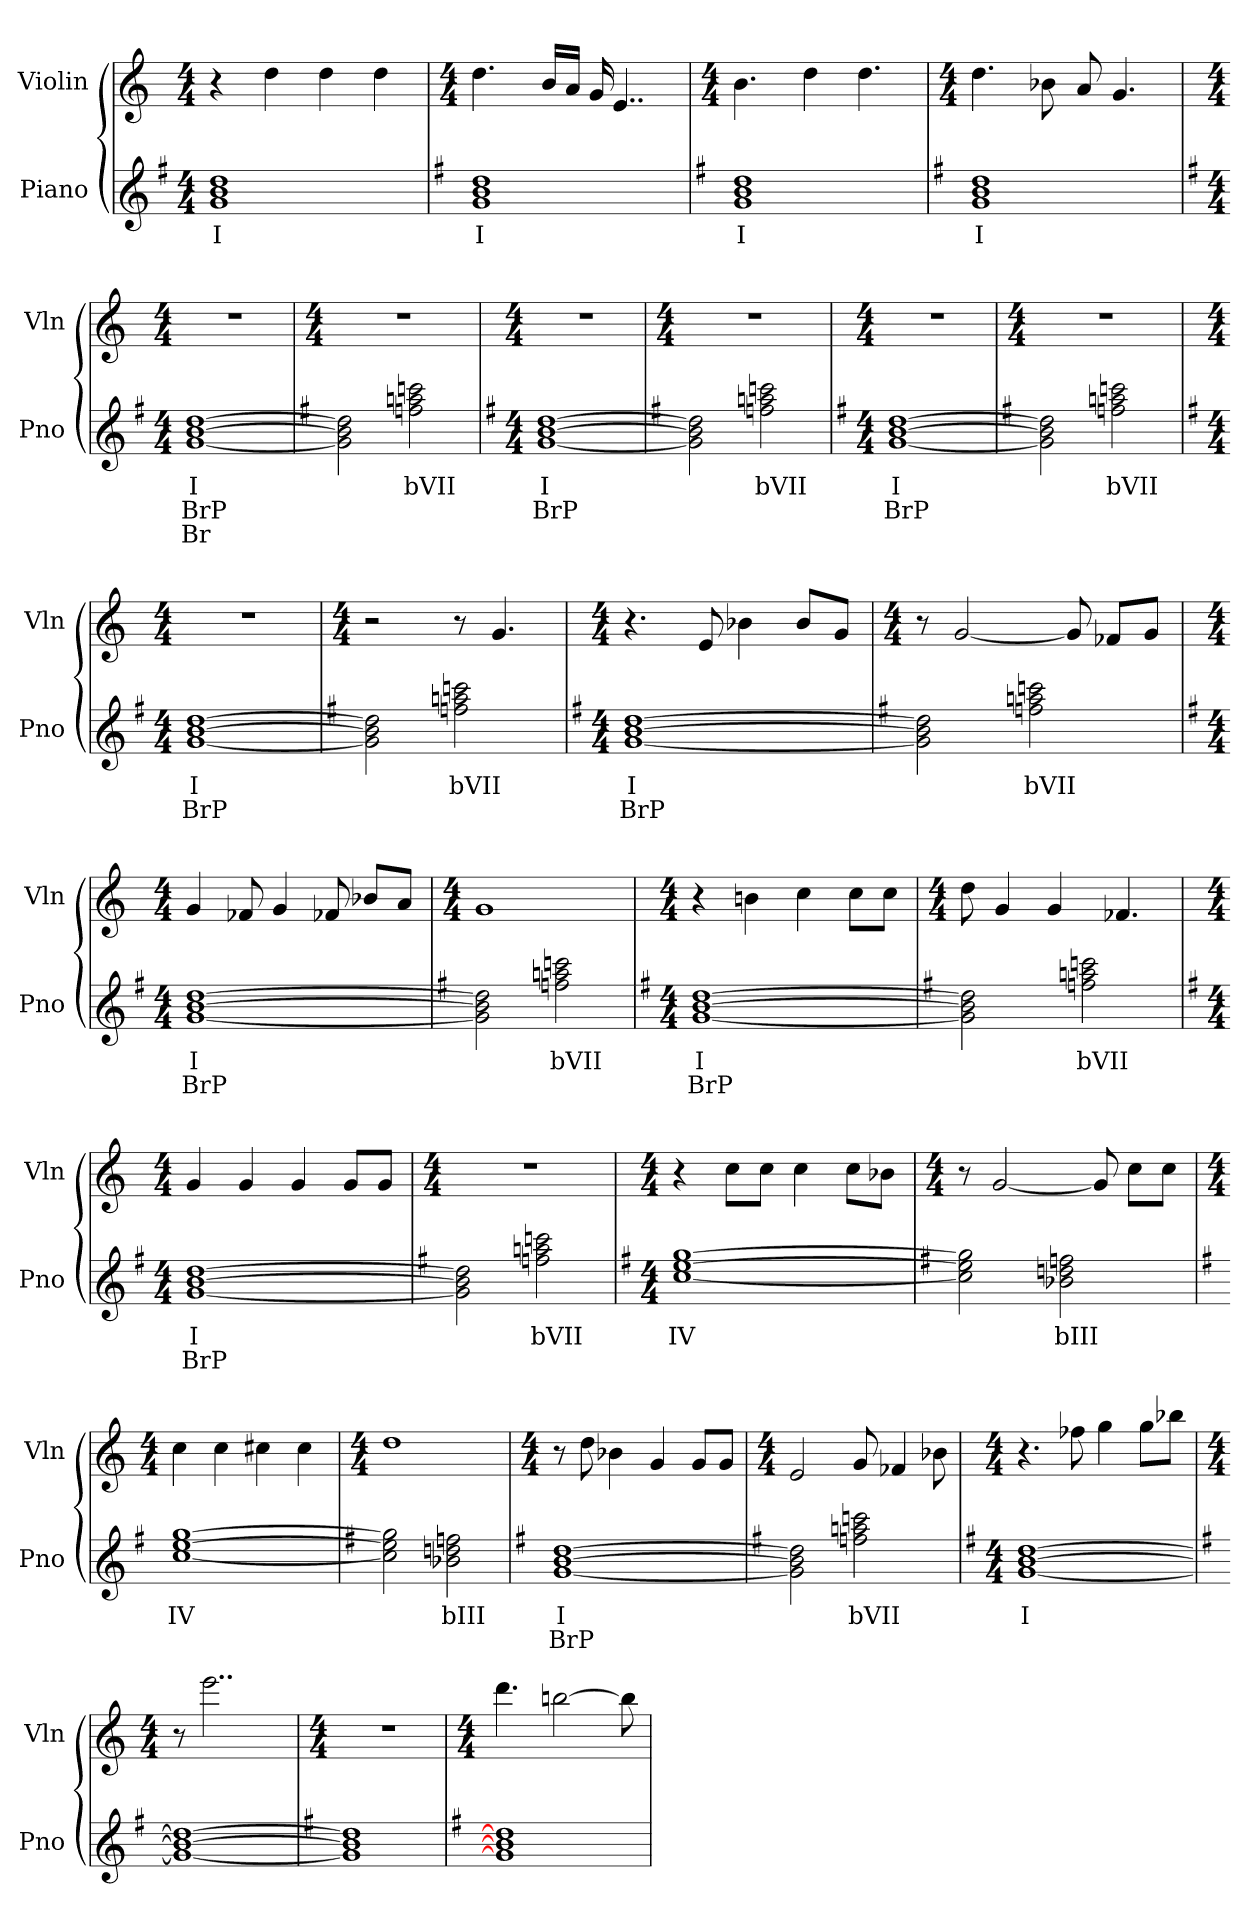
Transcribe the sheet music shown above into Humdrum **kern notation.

**kern	**text	**text	**text	**kern
*part2	*part2	*part2	*part2	*part1
*staff2	*staff2	*staff2	*staff2	*staff1
*I"Piano	*	*	*	*I"Violin
*I'Pno	*	*	*	*I'Vln
*k[f#]	*	*	*	*
*G:	*	*	*	*
*M4/4	*	*	*	*M4/4
=	=	=	=	=
1g 1b 1dd	I	.	.	4r
.	.	.	.	4dd
.	.	.	.	4dd
.	.	.	.	4dd
=	=	=	=	=
*k[f#]	*	*	*	*
*G:	*	*	*	*
*	*	*	*	*M4/4
1g 1b 1dd	I	.	.	4.dd
.	.	.	.	16bLL
.	.	.	.	16aJJ
.	.	.	.	16g
.	.	.	.	4..e
=	=	=	=	=
*k[f#]	*	*	*	*
*G:	*	*	*	*
*	*	*	*	*M4/4
1g 1b 1dd	I	.	.	4.b
.	.	.	.	4dd
.	.	.	.	4.dd
=	=	=	=	=
*k[f#]	*	*	*	*
*G:	*	*	*	*
*	*	*	*	*M4/4
1g 1b 1dd	I	.	.	4.dd
.	.	.	.	8b-X
.	.	.	.	8a
.	.	.	.	4.g
=	=	=	=	=
*k[f#]	*	*	*	*
*G:	*	*	*	*
*M4/4	*	*	*	*M4/4
[1g [1b [1dd	I	BrP	Br	1r
=	=	=	=	=
*k[f#]	*	*	*	*
*G:	*	*	*	*
*	*	*	*	*M4/4
2g] 2b] 2dd]	.	.	.	1r
2ffn 2aan 2cccn	bVII	.	.	.
=	=	=	=	=
*k[f#]	*	*	*	*
*G:	*	*	*	*
*M4/4	*	*	*	*M4/4
[1g [1b [1dd	I	BrP	.	1r
=	=	=	=	=
*k[f#]	*	*	*	*
*G:	*	*	*	*
*	*	*	*	*M4/4
2g] 2b] 2dd]	.	.	.	1r
2ffn 2aan 2cccn	bVII	.	.	.
=	=	=	=	=
*k[f#]	*	*	*	*
*G:	*	*	*	*
*M4/4	*	*	*	*M4/4
[1g [1b [1dd	I	BrP	.	1r
=	=	=	=	=
*k[f#]	*	*	*	*
*G:	*	*	*	*
*	*	*	*	*M4/4
2g] 2b] 2dd]	.	.	.	1r
2ffn 2aan 2cccn	bVII	.	.	.
=	=	=	=	=
*k[f#]	*	*	*	*
*G:	*	*	*	*
*M4/4	*	*	*	*M4/4
[1g [1b [1dd	I	BrP	.	1r
=	=	=	=	=
*k[f#]	*	*	*	*
*G:	*	*	*	*
*	*	*	*	*M4/4
2g] 2b] 2dd]	.	.	.	2r
2ffn 2aan 2cccn	bVII	.	.	8r
.	.	.	.	4.g
=	=	=	=	=
*k[f#]	*	*	*	*
*G:	*	*	*	*
*M4/4	*	*	*	*M4/4
[1g [1b [1dd	I	BrP	.	4.r
.	.	.	.	8e
.	.	.	.	4b-X
.	.	.	.	8b-L
.	.	.	.	8gJ
=	=	=	=	=
*k[f#]	*	*	*	*
*G:	*	*	*	*
*	*	*	*	*M4/4
2g] 2b] 2dd]	.	.	.	8r
.	.	.	.	[2g
2ffn 2aan 2cccn	bVII	.	.	.
.	.	.	.	8g]
.	.	.	.	8f-XL
.	.	.	.	8gJ
=	=	=	=	=
*k[f#]	*	*	*	*
*G:	*	*	*	*
*M4/4	*	*	*	*M4/4
[1g [1b [1dd	I	BrP	.	4g
.	.	.	.	8f-X
.	.	.	.	4g
.	.	.	.	8f-X
.	.	.	.	8b-XL
.	.	.	.	8aJ
=	=	=	=	=
*k[f#]	*	*	*	*
*G:	*	*	*	*
*	*	*	*	*M4/4
2g] 2b] 2dd]	.	.	.	1g
2ffn 2aan 2cccn	bVII	.	.	.
=	=	=	=	=
*k[f#]	*	*	*	*
*G:	*	*	*	*
*M4/4	*	*	*	*M4/4
[1g [1b [1dd	I	BrP	.	4r
.	.	.	.	4bn
.	.	.	.	4cc
.	.	.	.	8ccL
.	.	.	.	8ccJ
=	=	=	=	=
*k[f#]	*	*	*	*
*G:	*	*	*	*
*	*	*	*	*M4/4
2g] 2b] 2dd]	.	.	.	8dd
.	.	.	.	4g
.	.	.	.	4g
2ffn 2aan 2cccn	bVII	.	.	.
.	.	.	.	4.f-X
=	=	=	=	=
*k[f#]	*	*	*	*
*G:	*	*	*	*
*M4/4	*	*	*	*M4/4
[1g [1b [1dd	I	BrP	.	4g
.	.	.	.	4g
.	.	.	.	4g
.	.	.	.	8gL
.	.	.	.	8gJ
=	=	=	=	=
*k[f#]	*	*	*	*
*G:	*	*	*	*
*	*	*	*	*M4/4
2g] 2b] 2dd]	.	.	.	1r
2ffn 2aan 2cccn	bVII	.	.	.
=	=	=	=	=
*k[f#]	*	*	*	*
*G:	*	*	*	*
*M4/4	*	*	*	*M4/4
[1cc [1ee [1gg	IV	.	.	4r
.	.	.	.	8ccL
.	.	.	.	8ccJ
.	.	.	.	4cc
.	.	.	.	8ccL
.	.	.	.	8b-XJ
=	=	=	=	=
*k[f#]	*	*	*	*
*G:	*	*	*	*
*	*	*	*	*M4/4
2cc] 2ee] 2gg]	.	.	.	8r
.	.	.	.	[2g
2b-X 2ddn 2ffn	bIII	.	.	.
.	.	.	.	8g]
.	.	.	.	8ccL
.	.	.	.	8ccJ
=	=	=	=	=
*k[f#]	*	*	*	*
*G:	*	*	*	*
*	*	*	*	*M4/4
[1cc [1ee [1gg	IV	.	.	4cc
.	.	.	.	4cc
.	.	.	.	4cc#X
.	.	.	.	4cc#
=	=	=	=	=
*k[f#]	*	*	*	*
*G:	*	*	*	*
*	*	*	*	*M4/4
2cc] 2ee] 2gg]	.	.	.	1dd
2b-X 2ddn 2ffn	bIII	.	.	.
=	=	=	=	=
*k[f#]	*	*	*	*
*G:	*	*	*	*
*	*	*	*	*M4/4
[1g [1b [1dd	I	BrP	.	8r
.	.	.	.	8dd
.	.	.	.	4b-X
.	.	.	.	4g
.	.	.	.	8gL
.	.	.	.	8gJ
=	=	=	=	=
*k[f#]	*	*	*	*
*G:	*	*	*	*
*	*	*	*	*M4/4
2g] 2b] 2dd]	.	.	.	2e
2ffn 2aan 2cccn	bVII	.	.	8g
.	.	.	.	4f-X
.	.	.	.	8b-X
=	=	=	=	=
*k[f#]	*	*	*	*
*G:	*	*	*	*
*M4/4	*	*	*	*M4/4
[1g [1b [1dd	I	.	.	4.r
.	.	.	.	8ff-X
.	.	.	.	4gg
.	.	.	.	8ggL
.	.	.	.	8bb-XJ
=	=	=	=	=
*k[f#]	*	*	*	*
*G:	*	*	*	*
*	*	*	*	*M4/4
1g_ 1b_ 1dd_	.	.	.	8r
.	.	.	.	2..eee
=	=	=	=	=
*k[f#]	*	*	*	*
*G:	*	*	*	*
*	*	*	*	*M4/4
1g] 1b] 1dd]	.	.	.	1r
=	=	=	=	=
*k[f#]	*	*	*	*
*G:	*	*	*	*
*	*	*	*	*M4/4
1g] 1b] 1dd]	.	.	.	4.ddd
.	.	.	.	[2bbn
.	.	.	.	8bb]
=	=	=	=	=
*-	*-	*-	*-	*-
